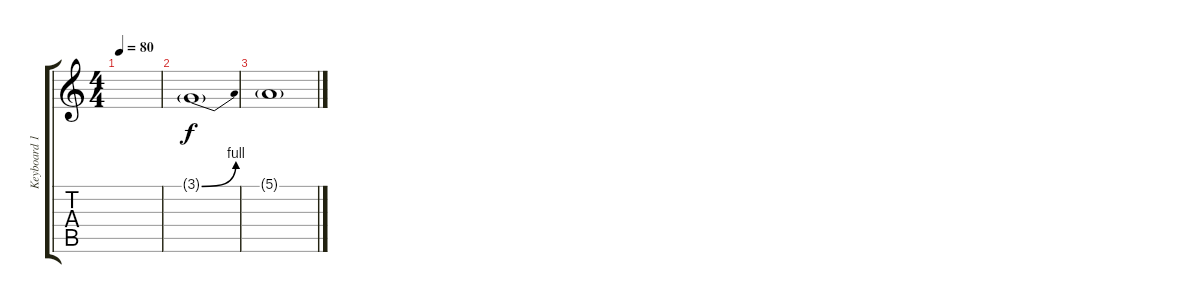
\track ("Keyboard 1" "Keyboard 1") {instrument accordion}
\staff {score tabs}
\tuning (E4 B3 G3 D3 A2 E2) {hide}
\ts (4 4)
\tempo 80
\clef g2
\ks c
|
3.1{be (bend 0 0 60 4) g}.1 |
5.1{g}.1
